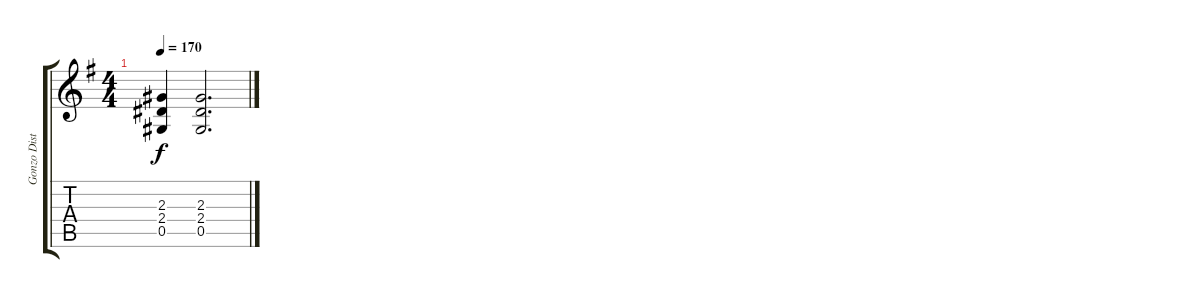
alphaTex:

\track ("Gonzo Dist." "Gonzo Dist") {instrument distortionguitar}
\staff {score tabs}
\tuning (Eb4 Bb3 Gb3 Db3 Ab2 Eb2) {hide}
\ts (4 4)
\tempo 170
\clef g2
\ks g
(2.3 2.4 0.5).4{dy f} (2.3 2.4 0.5).2{d}
